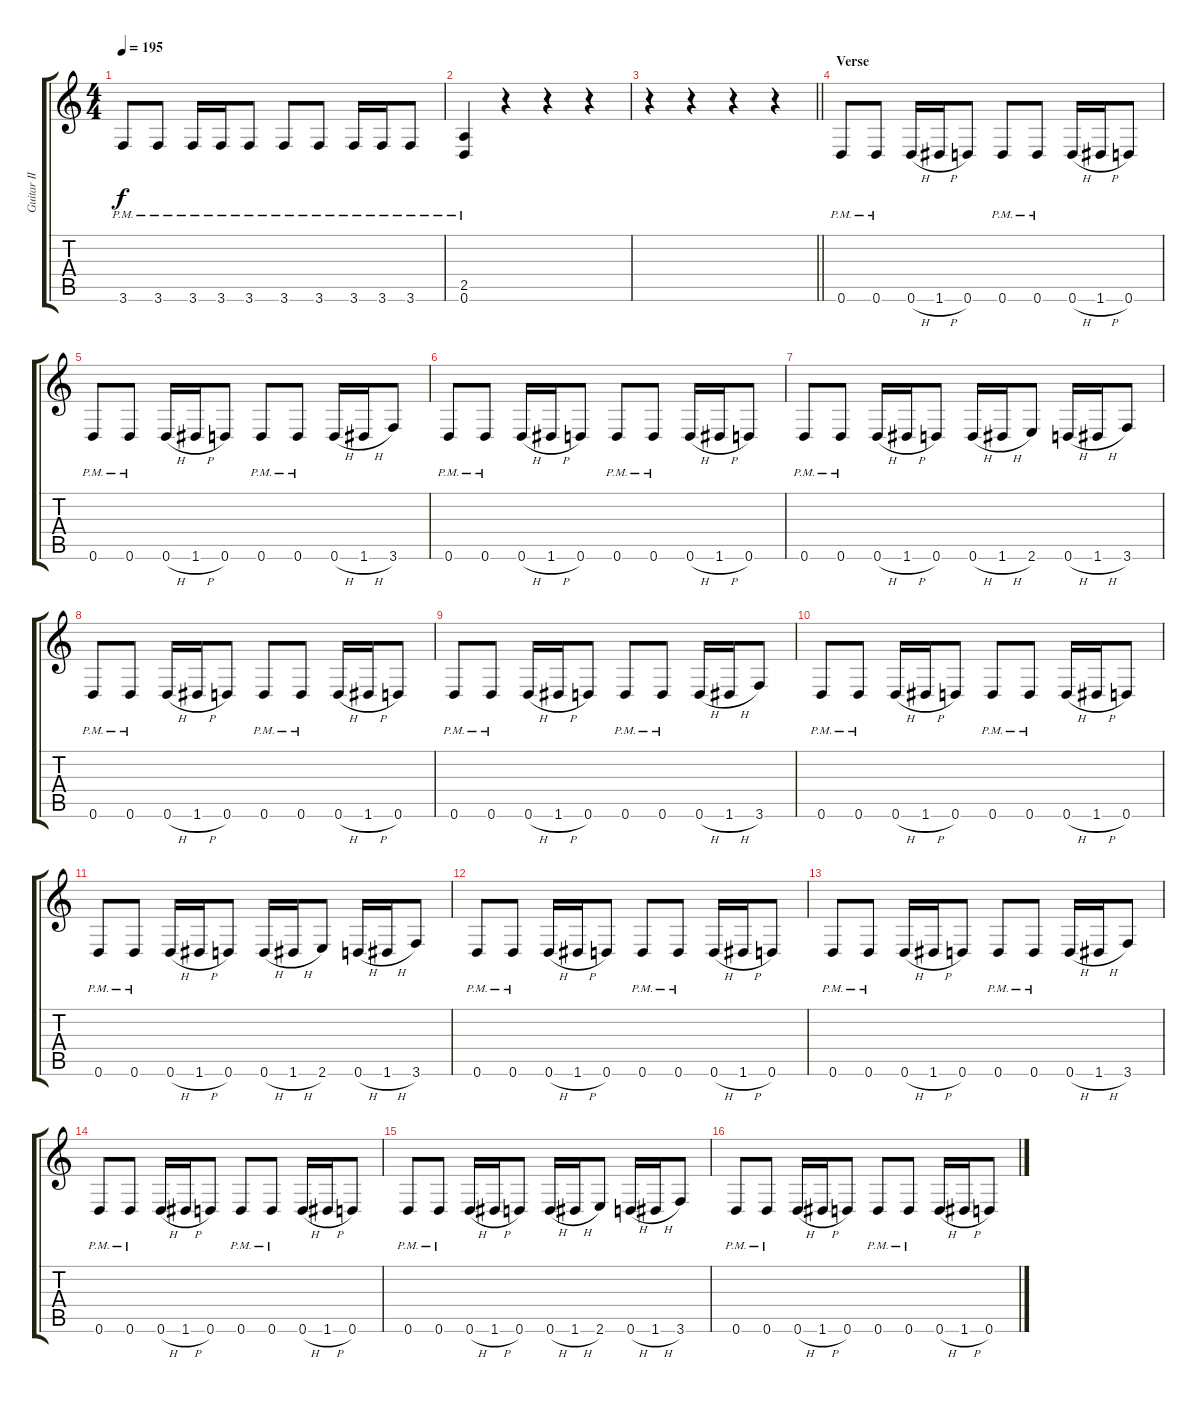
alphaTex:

\track ("Guitar II" "Guitar II") {instrument distortionguitar}
\staff {score tabs}
\tuning (D4 A3 F3 C3 G2 D2) {hide}
\ts (4 4)
\tempo 195
\clef g2
\ks c
3.6{pm}.8{dy f} 3.6{pm}.8 3.6{pm}.16 3.6{pm}.16 3.6{pm}.8 3.6{pm}.8 3.6{pm}.8 3.6{pm}.16 3.6{pm}.16 3.6{pm}.8 |
(2.5{pm} 0.6{pm}).4 r.4 r.4 r.4 |
\barLineRight lightlight
r.4 r.4 r.4 r.4 |
\section ("" "Verse")
0.6{pm}.8 0.6{pm}.8 0.6{h}.16 1.6{h}.16 0.6.8 0.6{pm}.8 0.6{pm}.8 0.6{h}.16 1.6{h}.16 0.6.8 |
0.6{pm}.8 0.6{pm}.8 0.6{h}.16 1.6{h}.16 0.6.8 0.6{pm}.8 0.6{pm}.8 0.6{h}.16 1.6{h}.16 3.6.8 |
0.6{pm}.8 0.6{pm}.8 0.6{h}.16 1.6{h}.16 0.6.8 0.6{pm}.8 0.6{pm}.8 0.6{h}.16 1.6{h}.16 0.6.8 |
0.6{pm}.8 0.6{pm}.8 0.6{h}.16 1.6{h}.16 0.6.8 0.6{h}.16 1.6{h}.16 2.6.8 0.6{h}.16 1.6{h}.16 3.6.8 |
0.6{pm}.8 0.6{pm}.8 0.6{h}.16 1.6{h}.16 0.6.8 0.6{pm}.8 0.6{pm}.8 0.6{h}.16 1.6{h}.16 0.6.8 |
0.6{pm}.8 0.6{pm}.8 0.6{h}.16 1.6{h}.16 0.6.8 0.6{pm}.8 0.6{pm}.8 0.6{h}.16 1.6{h}.16 3.6.8 |
0.6{pm}.8 0.6{pm}.8 0.6{h}.16 1.6{h}.16 0.6.8 0.6{pm}.8 0.6{pm}.8 0.6{h}.16 1.6{h}.16 0.6.8 |
0.6{pm}.8 0.6{pm}.8 0.6{h}.16 1.6{h}.16 0.6.8 0.6{h}.16 1.6{h}.16 2.6.8 0.6{h}.16 1.6{h}.16 3.6.8 |
0.6{pm}.8 0.6{pm}.8 0.6{h}.16 1.6{h}.16 0.6.8 0.6{pm}.8 0.6{pm}.8 0.6{h}.16 1.6{h}.16 0.6.8 |
0.6{pm}.8 0.6{pm}.8 0.6{h}.16 1.6{h}.16 0.6.8 0.6{pm}.8 0.6{pm}.8 0.6{h}.16 1.6{h}.16 3.6.8 |
0.6{pm}.8 0.6{pm}.8 0.6{h}.16 1.6{h}.16 0.6.8 0.6{pm}.8 0.6{pm}.8 0.6{h}.16 1.6{h}.16 0.6.8 |
0.6{pm}.8 0.6{pm}.8 0.6{h}.16 1.6{h}.16 0.6.8 0.6{h}.16 1.6{h}.16 2.6.8 0.6{h}.16 1.6{h}.16 3.6.8 |
0.6{pm}.8 0.6{pm}.8 0.6{h}.16 1.6{h}.16 0.6.8 0.6{pm}.8 0.6{pm}.8 0.6{h}.16 1.6{h}.16 0.6.8
